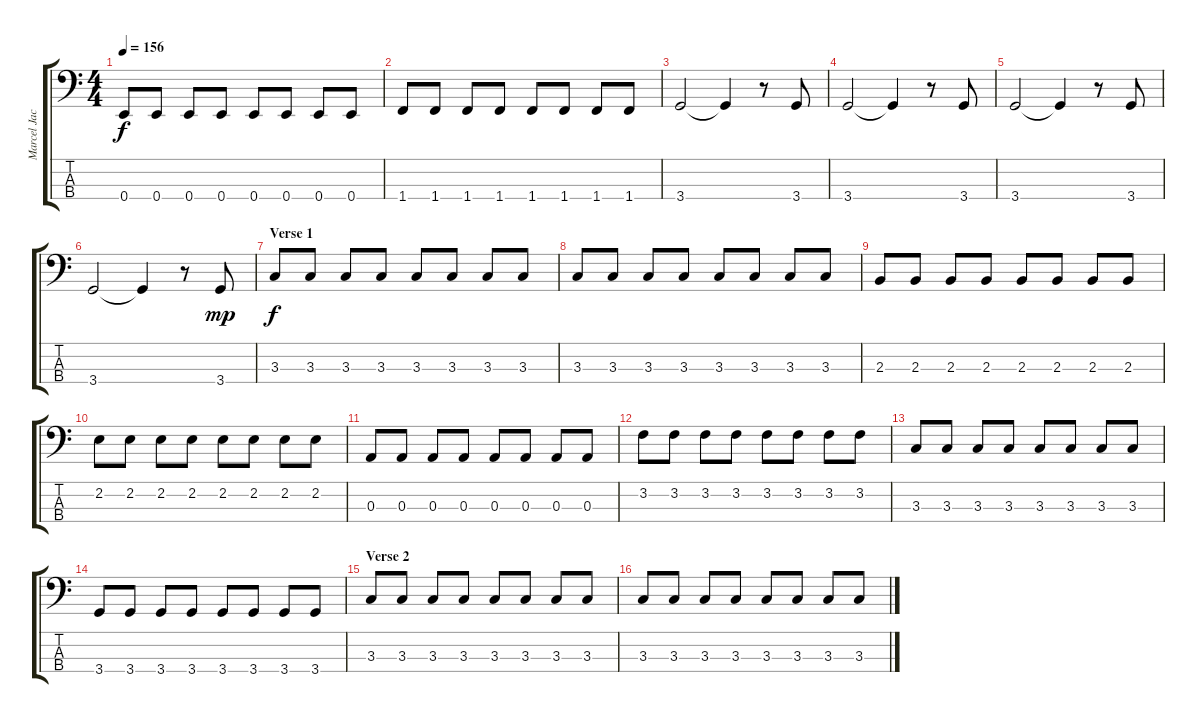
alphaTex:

\track ("Marcel Jacob" "Marcel Jac") {instrument electricbasspick}
\staff {score tabs}
\tuning (G2 D2 A1 E1) {hide}
\ts (4 4)
\tempo 156
\clef f4
\ks c
0.4.8{dy f} 0.4.8 0.4.8 0.4.8 0.4.8 0.4.8 0.4.8 0.4.8 |
1.4.8 1.4.8 1.4.8 1.4.8 1.4.8 1.4.8 1.4.8 1.4.8 |
3.4.2 3.4{t}.4 r.8 3.4.8 |
3.4.2 3.4{t}.4 r.8 3.4.8 |
3.4.2 3.4{t}.4 r.8 3.4.8 |
3.4.2 3.4{t}.4 r.8 3.4.8{dy mp} |
\section ("" "Verse 1")
3.3.8{dy f} 3.3.8 3.3.8 3.3.8 3.3.8 3.3.8 3.3.8 3.3.8 |
3.3.8 3.3.8 3.3.8 3.3.8 3.3.8 3.3.8 3.3.8 3.3.8 |
2.3.8 2.3.8 2.3.8 2.3.8 2.3.8 2.3.8 2.3.8 2.3.8 |
2.2.8 2.2.8 2.2.8 2.2.8 2.2.8 2.2.8 2.2.8 2.2.8 |
0.3.8 0.3.8 0.3.8 0.3.8 0.3.8 0.3.8 0.3.8 0.3.8 |
3.2.8 3.2.8 3.2.8 3.2.8 3.2.8 3.2.8 3.2.8 3.2.8 |
3.3.8 3.3.8 3.3.8 3.3.8 3.3.8 3.3.8 3.3.8 3.3.8 |
3.4.8 3.4.8 3.4.8 3.4.8 3.4.8 3.4.8 3.4.8 3.4.8 |
\section ("" "Verse 2")
3.3.8 3.3.8 3.3.8 3.3.8 3.3.8 3.3.8 3.3.8 3.3.8 |
3.3.8 3.3.8 3.3.8 3.3.8 3.3.8 3.3.8 3.3.8 3.3.8
